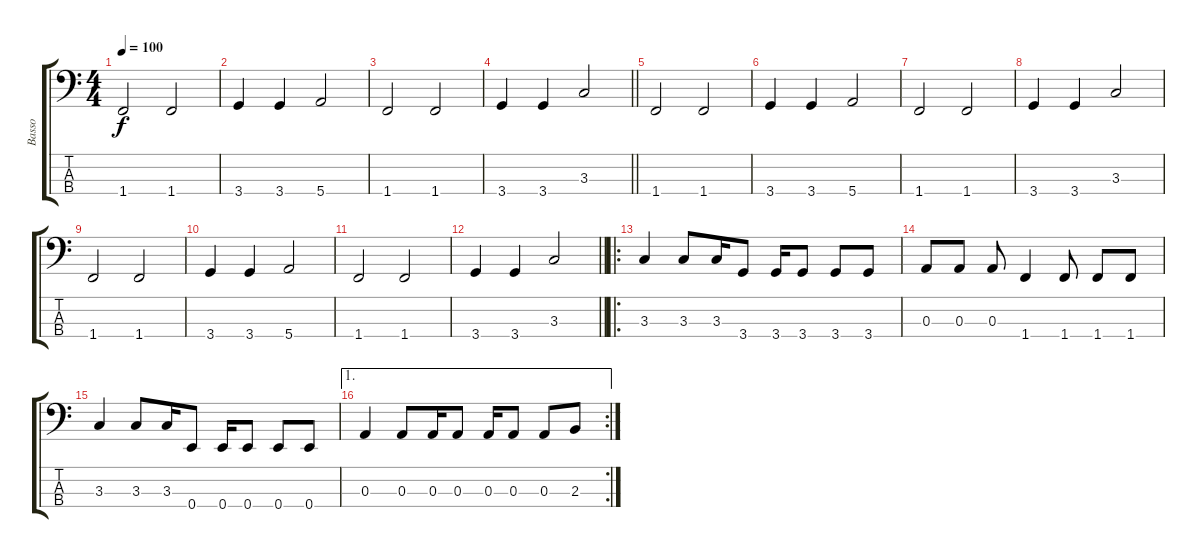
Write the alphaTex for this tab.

\track ("Basso" "Basso") {instrument electricbasspick bank 1}
\staff {score tabs}
\tuning (G2 D2 A1 E1) {hide}
\ts (4 4)
\tempo 100
\clef f4
\ks c
1.4.2{dy f} 1.4.2 |
3.4.4 3.4.4 5.4.2 |
1.4.2 1.4.2 |
\barLineRight lightlight
3.4.4 3.4.4 3.3.2 |
1.4.2 1.4.2 |
3.4.4 3.4.4 5.4.2 |
1.4.2 1.4.2 |
3.4.4 3.4.4 3.3.2 |
1.4.2 1.4.2 |
3.4.4 3.4.4 5.4.2 |
1.4.2 1.4.2 |
\barLineRight lightlight
3.4.4 3.4.4 3.3.2 |
\ro
3.3.4 3.3.8 3.3.16 3.4.8 3.4.16 3.4.8 3.4.8 3.4.8 |
0.3.8 0.3.8 0.3.8 1.4.4 1.4.8 1.4.8 1.4.8 |
3.3.4 3.3.8 3.3.16 0.4.8 0.4.16 0.4.8 0.4.8 0.4.8 |
\ae 1
\rc 2
0.3.4 0.3.8 0.3.16 0.3.8 0.3.16 0.3.8 0.3.8 2.3.8
